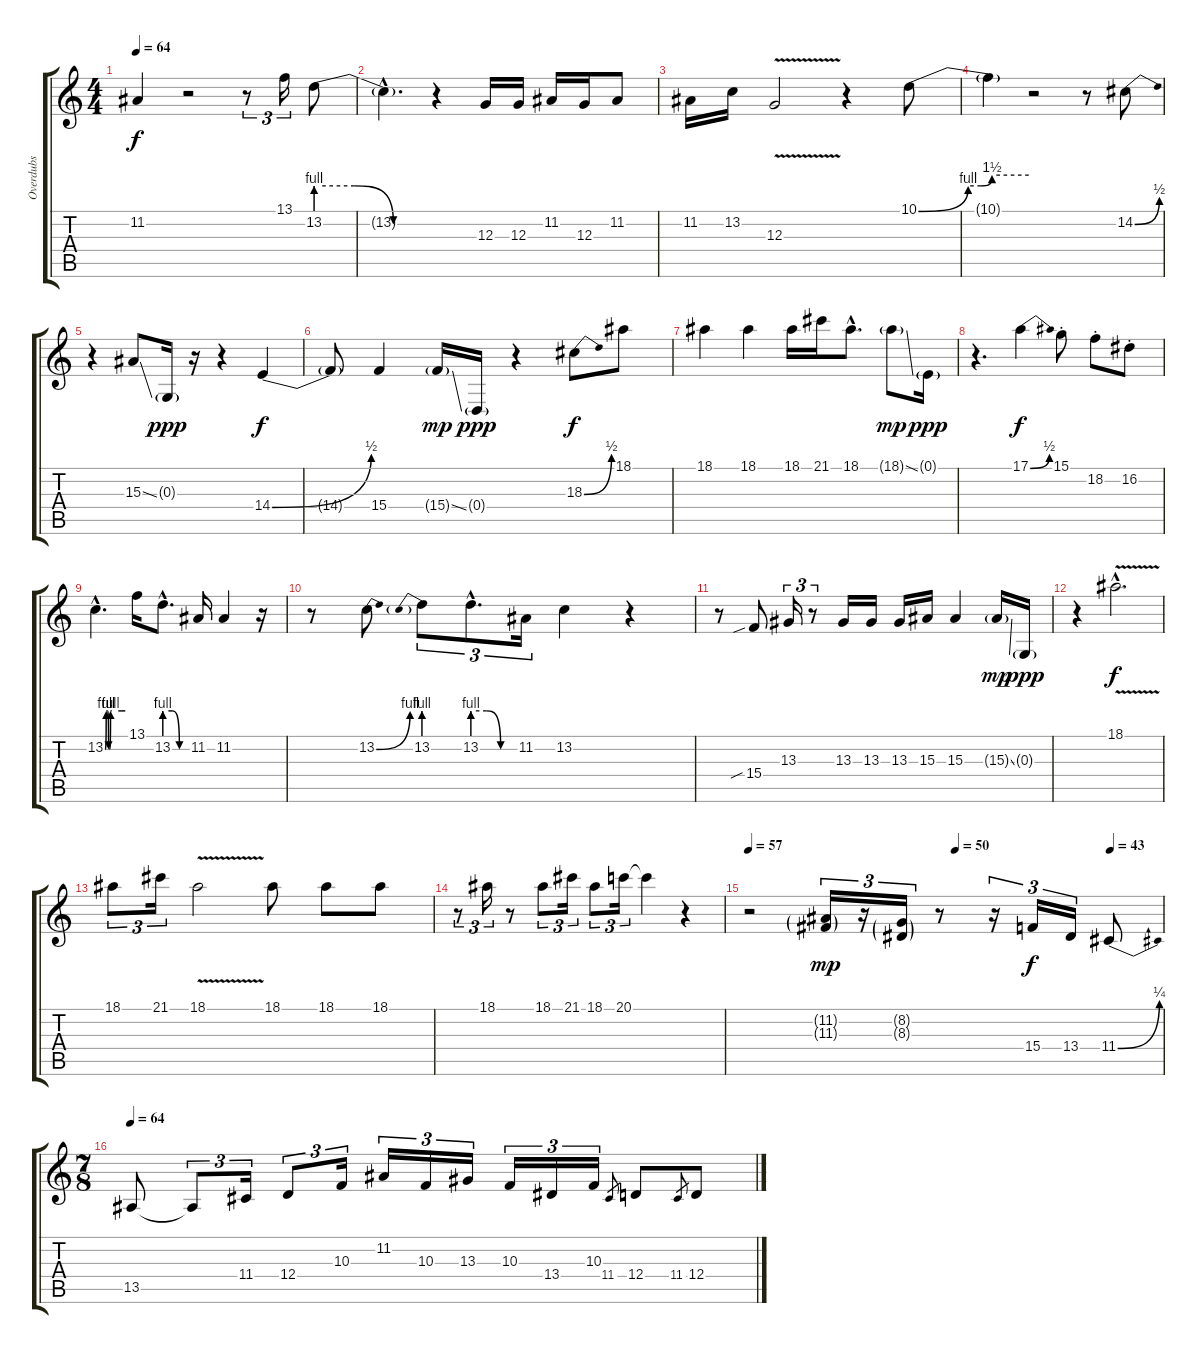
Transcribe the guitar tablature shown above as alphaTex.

\track ("Overdubs" "Overdubs") {instrument lead5charang}
\staff {score tabs}
\tuning (E4 B3 G3 D3 A2 E2) {hide}
\ts (4 4)
\tempo 64
\clef g2
\ks c
11.2{t}.4{dy f} r.2 r.8{tu (3 2)} 13.1.16{tu (3 2)} 13.2{be (custom 0 4 20 4 40 0 60 0)}.8 |
13.2{hac t}.4{d} r.4 12.3.16 12.3.16 11.2.16 12.3.16 11.2.8 |
11.2.16 13.2.16 12.3{v}.2 r.4 10.1{be (custom 0 0 27 4 34 4 40 6 60 6)}.8 |
10.1{t}.4 r.2 r.8 14.2{be (bend 0 0 60 2)}.8 |
r.4 15.3{ss}.8 0.3{g}.16{dy ppp} r.16 r.4 14.4{be (bend 0 0 60 2)}.4{dy f} |
14.4{t}.8 15.4.4 15.4{ss g}.16{dy mp} 0.4{g}.16{dy ppp} r.4 18.3{be (bend 0 0 60 2)}.8{dy f} 18.1.8 |
18.1.4 18.1.4 18.1.16 21.1.16 18.1{hac}.8{d} 18.1{ss g}.8{dy mp} 0.1{g}.16{dy ppp} |
r.4{d} 17.1{be (bend 0 0 60 2)}.4{dy f} 15.1{st}.8 18.2{st}.8 16.2{st}.8 |
13.2{be (custom 0 0 3 4 7 4 10 0 13 0 16 4 20 4 50 4 60 4) hac}.4{d} 13.1.16 13.2{be (custom 0 4 20 4 40 0 60 0) hac}.8{d} 11.2.16 11.2.4 r.16 |
r.8 13.2{be (bend 0 0 60 4)}.8 13.2{be (prebend 0 4 60 4)}.8{tu (3 2)} 13.2{be (custom 0 4 20 4 40 0 60 0) hac}.8{d tu (3 2)} 11.2.16{tu (3 2)} 13.2.4 r.4 |
r.8 15.4{sib}.8 13.3.16{tu (3 2)} r.8{tu (3 2)} 13.3.16 13.3.16 13.3.16 15.3.16 15.3.4 15.3{ss g}.16{dy mp} 0.3{g}.16{dy ppp} |
r.4 18.1{v hac}.2{d dy f} |
18.1.8{tu (3 2)} 21.1.16{tu (3 2)} 18.1{v}.2 18.1.8 18.1.8 18.1.8 |
r.8{tu (3 2)} 18.1.16{tu (3 2)} r.8 18.1.8{tu (3 2)} 21.1.16{tu (3 2)} 18.1.8{tu (3 2)} 20.1.16{tu (3 2)} 20.1{t}.4 r.4 |
\tempo 57
\tempo (50 0.5)
\tempo (43 0.875)
r.2 (11.2{g} 11.3{g}).16{tu (3 2) dy mp} r.16{tu (3 2)} (8.2{g} 8.3{g}).16{tu (3 2)} r.8 r.16{tu (3 2)} 15.4.16{tu (3 2) dy f} 13.4.16{tu (3 2)} 11.4{be (bend 0 0 60 1)}.8 |
\ts (7 8)
\tempo 64
13.5.8 13.5{t}.8{tu (3 2)} 11.4.16{tu (3 2)} 12.4.8{tu (3 2)} 10.3.16{tu (3 2)} 11.2.16{tu (3 2)} 10.3.16{tu (3 2)} 13.3.16{tu (3 2)} 10.3.16{tu (3 2)} 13.4.16{tu (3 2)} 10.3.16{tu (3 2)} 11.4.8{gr} 12.4.8 11.4.8{gr} 12.4.8
